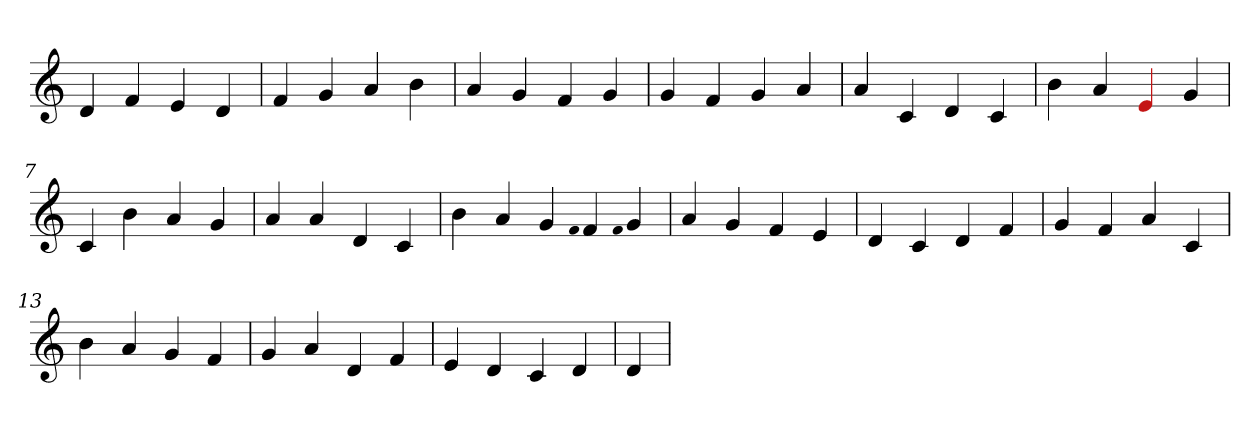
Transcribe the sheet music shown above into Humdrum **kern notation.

**kern
*part1
*staff1
*clefG2
=1
4d
4f
4e
4d
=2
4f
4g
4a
4b
=3
4a
4g
4f
4g
=4
4g
4f
4g
4a
=5
4a
4c
4d
4c
=6
4b
4a
4Re
4g
=7
4c
4b
4a
4g
=8
4a
4a
4d
4c
=9
4b
4a
4g
qqf
4f
qqf
4g
=10
4a
4g
4f
4e
=11
4d
4c
4d
4f
=12
4g
4f
4a
4c
=13
4b
4a
4g
4f
=14
4g
4a
4d
4f
=15
4e
4d
4c
4d
=16
4d
=
*-
